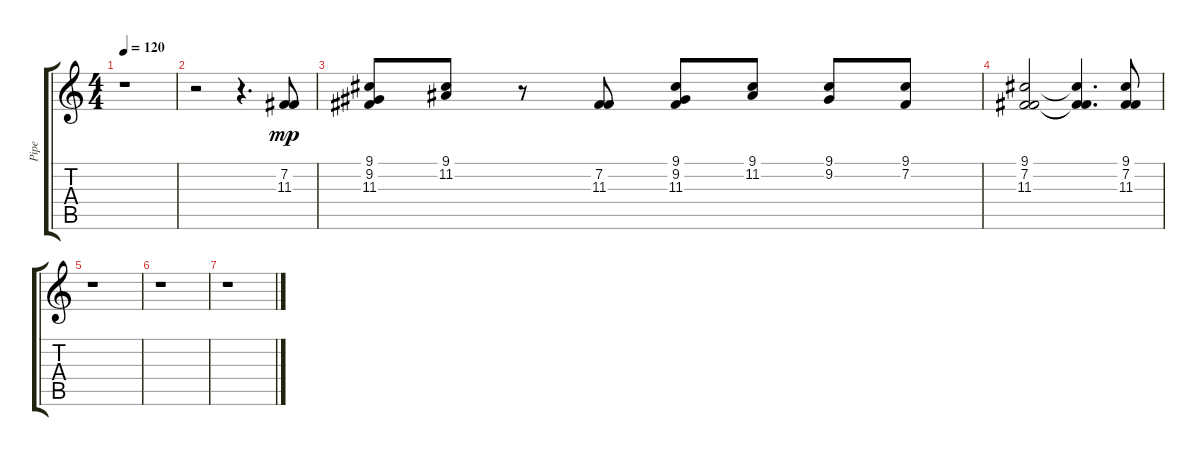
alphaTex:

\track ("Pipe" "Pipe") {instrument clarinet}
\staff {score tabs}
\tuning (E4 B3 G3 D3 A2 E2) {hide}
\ts (4 4)
\tempo 120
\clef g2
\ks c
r.1{dy mf} |
r.2 r.4{d} (7.2 11.3).8{dy mp} |
(9.1 9.2 11.3).8 (9.1 11.2).8 r.8 (7.2 11.3).8 (9.1 9.2 11.3).8 (9.1 11.2).8 (9.1 9.2).8 (9.1 7.2).8 |
(9.1 7.2 11.3).2 (9.1{t} 7.2{t} 11.3{t}).4{d} (9.1 7.2 11.3).8 |
r.1 |
r.1 |
r.1
